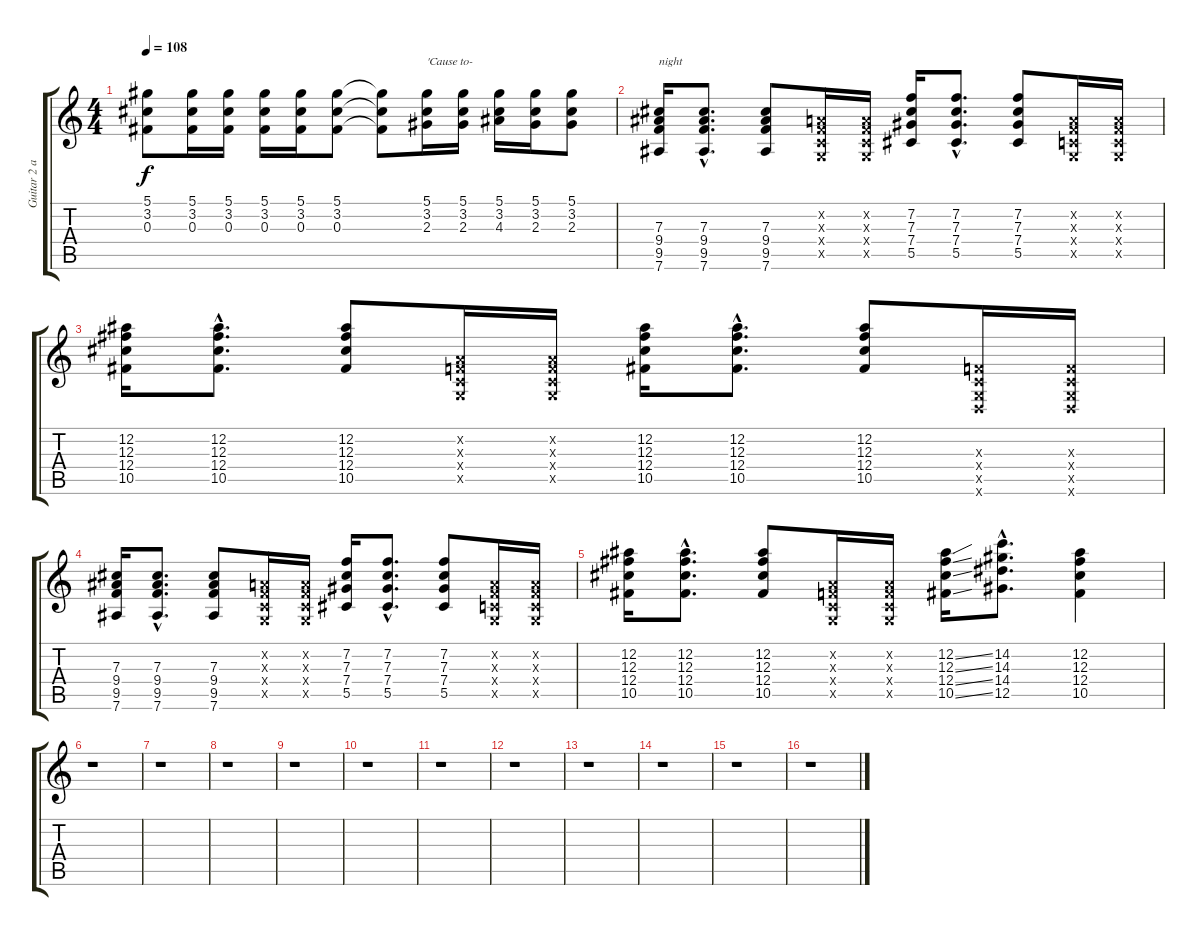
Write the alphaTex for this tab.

\track ("Guitar 2 acous." "Guitar 2 a") {instrument acousticguitarsteel}
\staff {score tabs}
\tuning (Eb4 Bb3 Gb3 Db3 Ab2 Eb2) {hide}
\ts (4 4)
\tempo 108
\clef g2
\ks c
(5.1 3.2 0.3).8{dy f} (5.1 3.2 0.3).16 (5.1 3.2 0.3).16 (5.1 3.2 0.3).16 (5.1 3.2 0.3).16 (5.1 3.2 0.3).8 (5.1{t} 3.2{t} 0.3{t}).8 (5.1 3.2 2.3).16{txt "'Cause to-"} (5.1 3.2 2.3).16 (5.1 3.2 4.3).16 (5.1 3.2 2.3).16 (5.1 3.2 2.3).8 |
(7.3 9.4 9.5 7.6).16{txt "night"} (7.3{hac} 9.4{hac} 9.5{hac} 7.6{hac}).8{d} (7.3 9.4 9.5 7.6).8 (-1.2{x} -1.3{x} -1.4{x} -1.5{x}).16 (-1.2{x} -1.3{x} -1.4{x} -1.5{x}).16 (7.2 7.3 7.4 5.5).16 (7.2{hac} 7.3{hac} 7.4{hac} 5.5{hac}).8{d} (7.2 7.3 7.4 5.5).8 (-1.2{x} -1.3{x} -1.4{x} -1.5{x}).16 (-1.2{x} -1.3{x} -1.4{x} -1.5{x}).16 |
(12.2 12.3 12.4 10.5).16 (12.2{hac} 12.3{hac} 12.4{hac} 10.5{hac}).8{d} (12.2 12.3 12.4 10.5).8 (-1.2{x} -1.3{x} -1.4{x} -1.5{x}).16 (-1.2{x} -1.3{x} -1.4{x} -1.5{x}).16 (12.2 12.3 12.4 10.5).16 (12.2{hac} 12.3{hac} 12.4{hac} 10.5{hac}).8{d} (12.2 12.3 12.4 10.5).8 (-1.3{x} -1.4{x} -1.5{x} -1.6{x}).16 (-1.3{x} -1.4{x} -1.5{x} -1.6{x}).16 |
(7.3 9.4 9.5 7.6).16 (7.3{hac} 9.4{hac} 9.5{hac} 7.6{hac}).8{d} (7.3 9.4 9.5 7.6).8 (-1.2{x} -1.3{x} -1.4{x} -1.5{x}).16 (-1.2{x} -1.3{x} -1.4{x} -1.5{x}).16 (7.2 7.3 7.4 5.5).16 (7.2{hac} 7.3{hac} 7.4{hac} 5.5{hac}).8{d} (7.2 7.3 7.4 5.5).8 (-1.2{x} -1.3{x} -1.4{x} -1.5{x}).16 (-1.2{x} -1.3{x} -1.4{x} -1.5{x}).16 |
(12.2 12.3 12.4 10.5).16 (12.2{hac} 12.3{hac} 12.4{hac} 10.5{hac}).8{d} (12.2 12.3 12.4 10.5).8 (-1.2{x} -1.3{x} -1.4{x} -1.5{x}).16 (-1.2{x} -1.3{x} -1.4{x} -1.5{x}).16 (12.2{ss} 12.3{ss} 12.4{ss} 10.5{ss}).16 (14.2{hac} 14.3{hac} 14.4{hac} 12.5{hac}).8{d} (12.2 12.3 12.4 10.5).4 |
r.1 |
r.1 |
r.1 |
r.1 |
r.1 |
r.1 |
r.1 |
r.1 |
r.1 |
r.1 |
r.1
